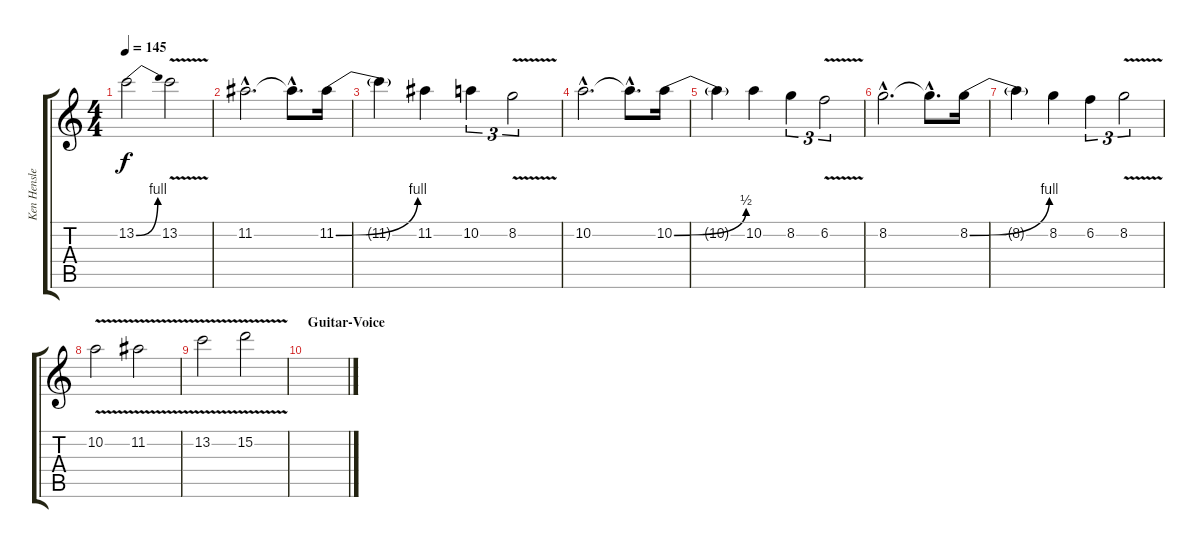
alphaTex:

\track ("Ken Hensley" "Ken Hensle") {instrument overdrivenguitar}
\staff {score tabs}
\tuning (E4 B3 G3 D3 A2 E2) {hide}
\ts (4 4)
\tempo 145
\clef g2
\ks c
13.2{be (bend 0 0 60 4)}.2{dy f} 13.2{v}.2 |
11.2{hac}.2{d} 11.2{hac t}.8{d} 11.2{be (bend 0 0 60 4)}.16 |
11.2{t}.4 11.2.4 10.2.4{tu (3 2)} 8.2{v}.2{tu (3 2)} |
10.2{hac}.2{d} 10.2{hac t}.8{d} 10.2{be (bend 0 0 60 2)}.16 |
10.2{t}.4 10.2.4 8.2.4{tu (3 2)} 6.2{v}.2{tu (3 2)} |
8.2{hac}.2{d} 8.2{hac t}.8{d} 8.2{be (bend 0 0 60 4)}.16 |
8.2{t}.4 8.2.4 6.2.4{tu (3 2)} 8.2{v}.2{tu (3 2)} |
10.2{v}.2 11.2{v}.2 |
13.2{v}.2 15.2{v}.2 |
\section ("" "Guitar-Voice")
